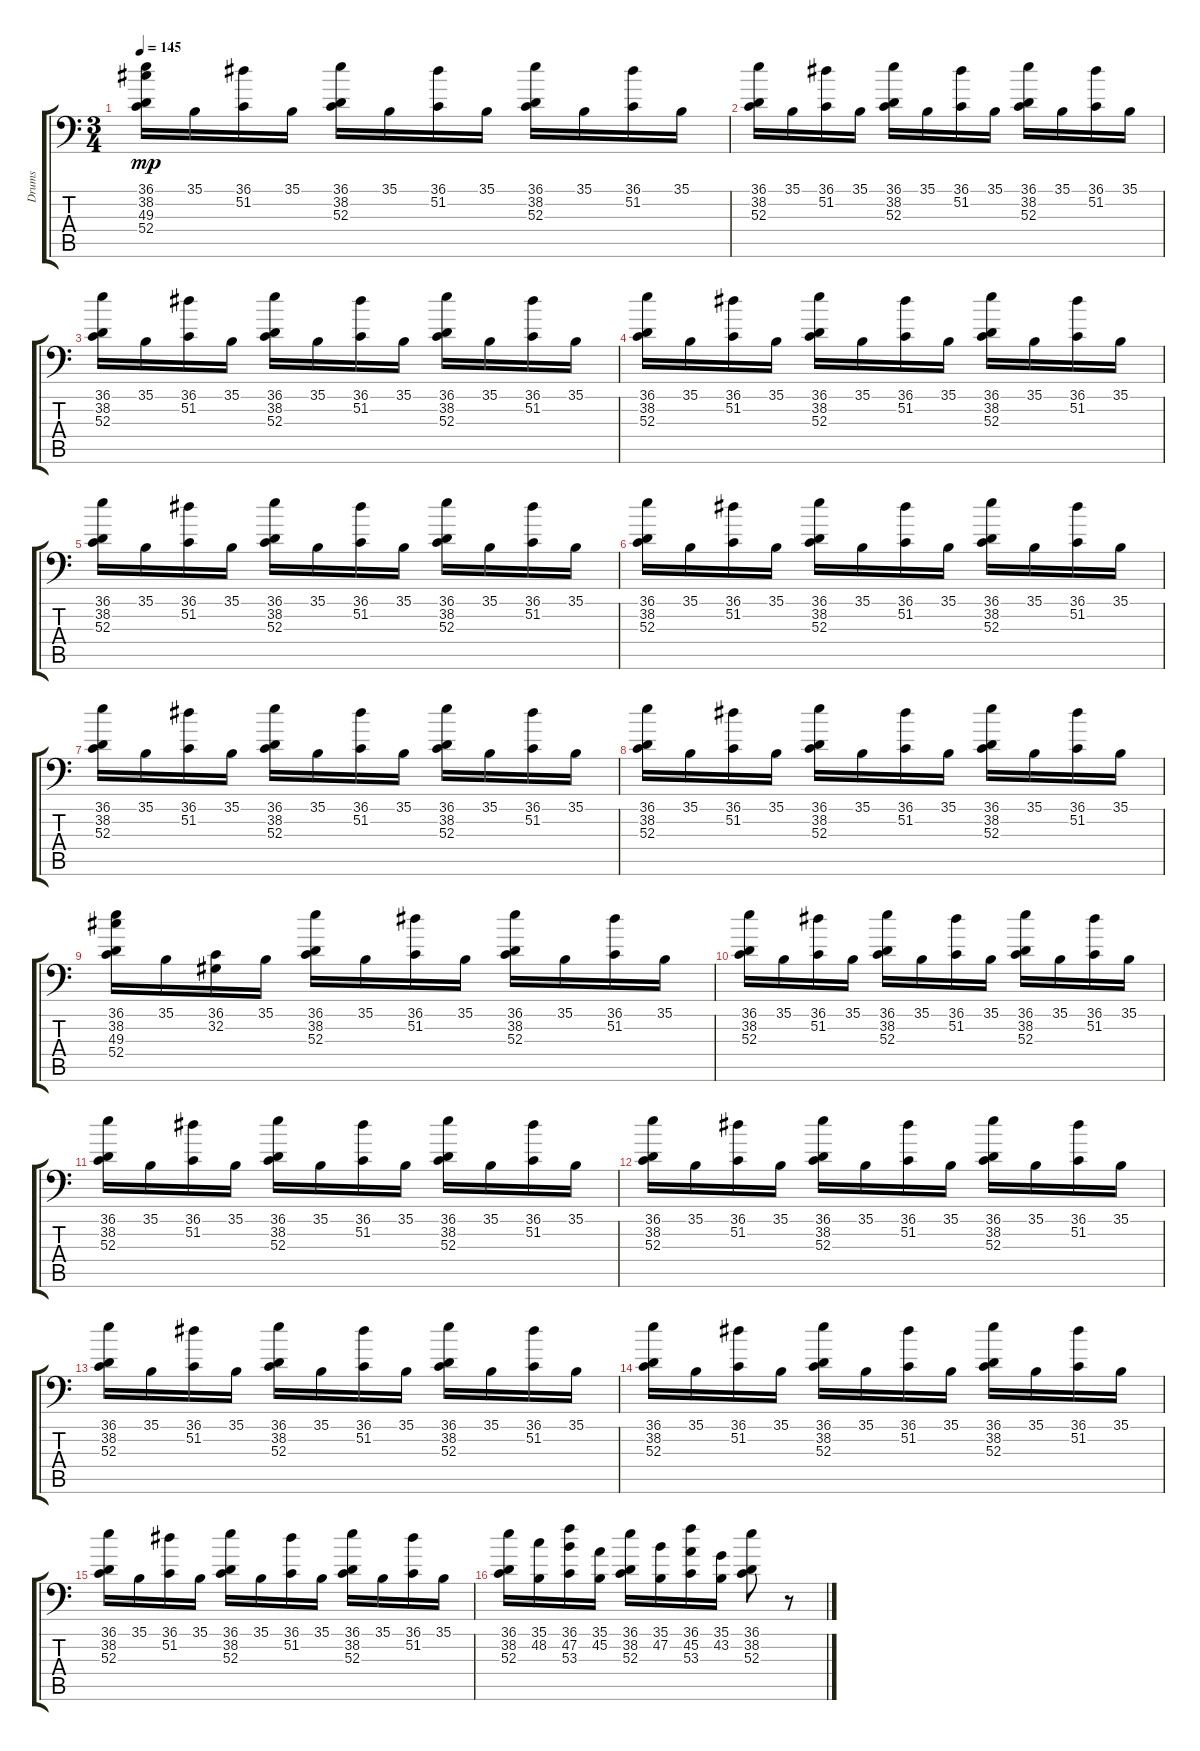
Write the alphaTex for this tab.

\track ("Drums" "Drums") {instrument acousticgrandpiano}
\staff {score tabs}
\tuning (C-1 C-1 C-1 C-1 C-1 C-1) {hide}
\ts (3 4)
\tempo 145
\clef f4
\ks c
(36.1 38.2 49.3 52.4).16{dy mp} 35.1.16 (36.1 51.2).16 35.1.16 (36.1 38.2 52.3).16 35.1.16 (36.1 51.2).16 35.1.16 (36.1 38.2 52.3).16 35.1.16 (36.1 51.2).16 35.1.16 |
(36.1 38.2 52.3).16 35.1.16 (36.1 51.2).16 35.1.16 (36.1 38.2 52.3).16 35.1.16 (36.1 51.2).16 35.1.16 (36.1 38.2 52.3).16 35.1.16 (36.1 51.2).16 35.1.16 |
(36.1 38.2 52.3).16 35.1.16 (36.1 51.2).16 35.1.16 (36.1 38.2 52.3).16 35.1.16 (36.1 51.2).16 35.1.16 (36.1 38.2 52.3).16 35.1.16 (36.1 51.2).16 35.1.16 |
(36.1 38.2 52.3).16 35.1.16 (36.1 51.2).16 35.1.16 (36.1 38.2 52.3).16 35.1.16 (36.1 51.2).16 35.1.16 (36.1 38.2 52.3).16 35.1.16 (36.1 51.2).16 35.1.16 |
(36.1 38.2 52.3).16 35.1.16 (36.1 51.2).16 35.1.16 (36.1 38.2 52.3).16 35.1.16 (36.1 51.2).16 35.1.16 (36.1 38.2 52.3).16 35.1.16 (36.1 51.2).16 35.1.16 |
(36.1 38.2 52.3).16 35.1.16 (36.1 51.2).16 35.1.16 (36.1 38.2 52.3).16 35.1.16 (36.1 51.2).16 35.1.16 (36.1 38.2 52.3).16 35.1.16 (36.1 51.2).16 35.1.16 |
(36.1 38.2 52.3).16 35.1.16 (36.1 51.2).16 35.1.16 (36.1 38.2 52.3).16 35.1.16 (36.1 51.2).16 35.1.16 (36.1 38.2 52.3).16 35.1.16 (36.1 51.2).16 35.1.16 |
(36.1 38.2 52.3).16 35.1.16 (36.1 51.2).16 35.1.16 (36.1 38.2 52.3).16 35.1.16 (36.1 51.2).16 35.1.16 (36.1 38.2 52.3).16 35.1.16 (36.1 51.2).16 35.1.16 |
(36.1 38.2 49.3 52.4).16 35.1.16 (36.1 32.2).16 35.1.16 (36.1 38.2 52.3).16 35.1.16 (36.1 51.2).16 35.1.16 (36.1 38.2 52.3).16 35.1.16 (36.1 51.2).16 35.1.16 |
(36.1 38.2 52.3).16 35.1.16 (36.1 51.2).16 35.1.16 (36.1 38.2 52.3).16 35.1.16 (36.1 51.2).16 35.1.16 (36.1 38.2 52.3).16 35.1.16 (36.1 51.2).16 35.1.16 |
(36.1 38.2 52.3).16 35.1.16 (36.1 51.2).16 35.1.16 (36.1 38.2 52.3).16 35.1.16 (36.1 51.2).16 35.1.16 (36.1 38.2 52.3).16 35.1.16 (36.1 51.2).16 35.1.16 |
(36.1 38.2 52.3).16 35.1.16 (36.1 51.2).16 35.1.16 (36.1 38.2 52.3).16 35.1.16 (36.1 51.2).16 35.1.16 (36.1 38.2 52.3).16 35.1.16 (36.1 51.2).16 35.1.16 |
(36.1 38.2 52.3).16 35.1.16 (36.1 51.2).16 35.1.16 (36.1 38.2 52.3).16 35.1.16 (36.1 51.2).16 35.1.16 (36.1 38.2 52.3).16 35.1.16 (36.1 51.2).16 35.1.16 |
(36.1 38.2 52.3).16 35.1.16 (36.1 51.2).16 35.1.16 (36.1 38.2 52.3).16 35.1.16 (36.1 51.2).16 35.1.16 (36.1 38.2 52.3).16 35.1.16 (36.1 51.2).16 35.1.16 |
(36.1 38.2 52.3).16 35.1.16 (36.1 51.2).16 35.1.16 (36.1 38.2 52.3).16 35.1.16 (36.1 51.2).16 35.1.16 (36.1 38.2 52.3).16 35.1.16 (36.1 51.2).16 35.1.16 |
(36.1 38.2 52.3).16 (35.1 48.2).16 (36.1 47.2 53.3).16 (35.1 45.2).16 (36.1 38.2 52.3).16 (35.1 47.2).16 (36.1 45.2 53.3).16 (35.1 43.2).16 (36.1 38.2 52.3).8 r.8
